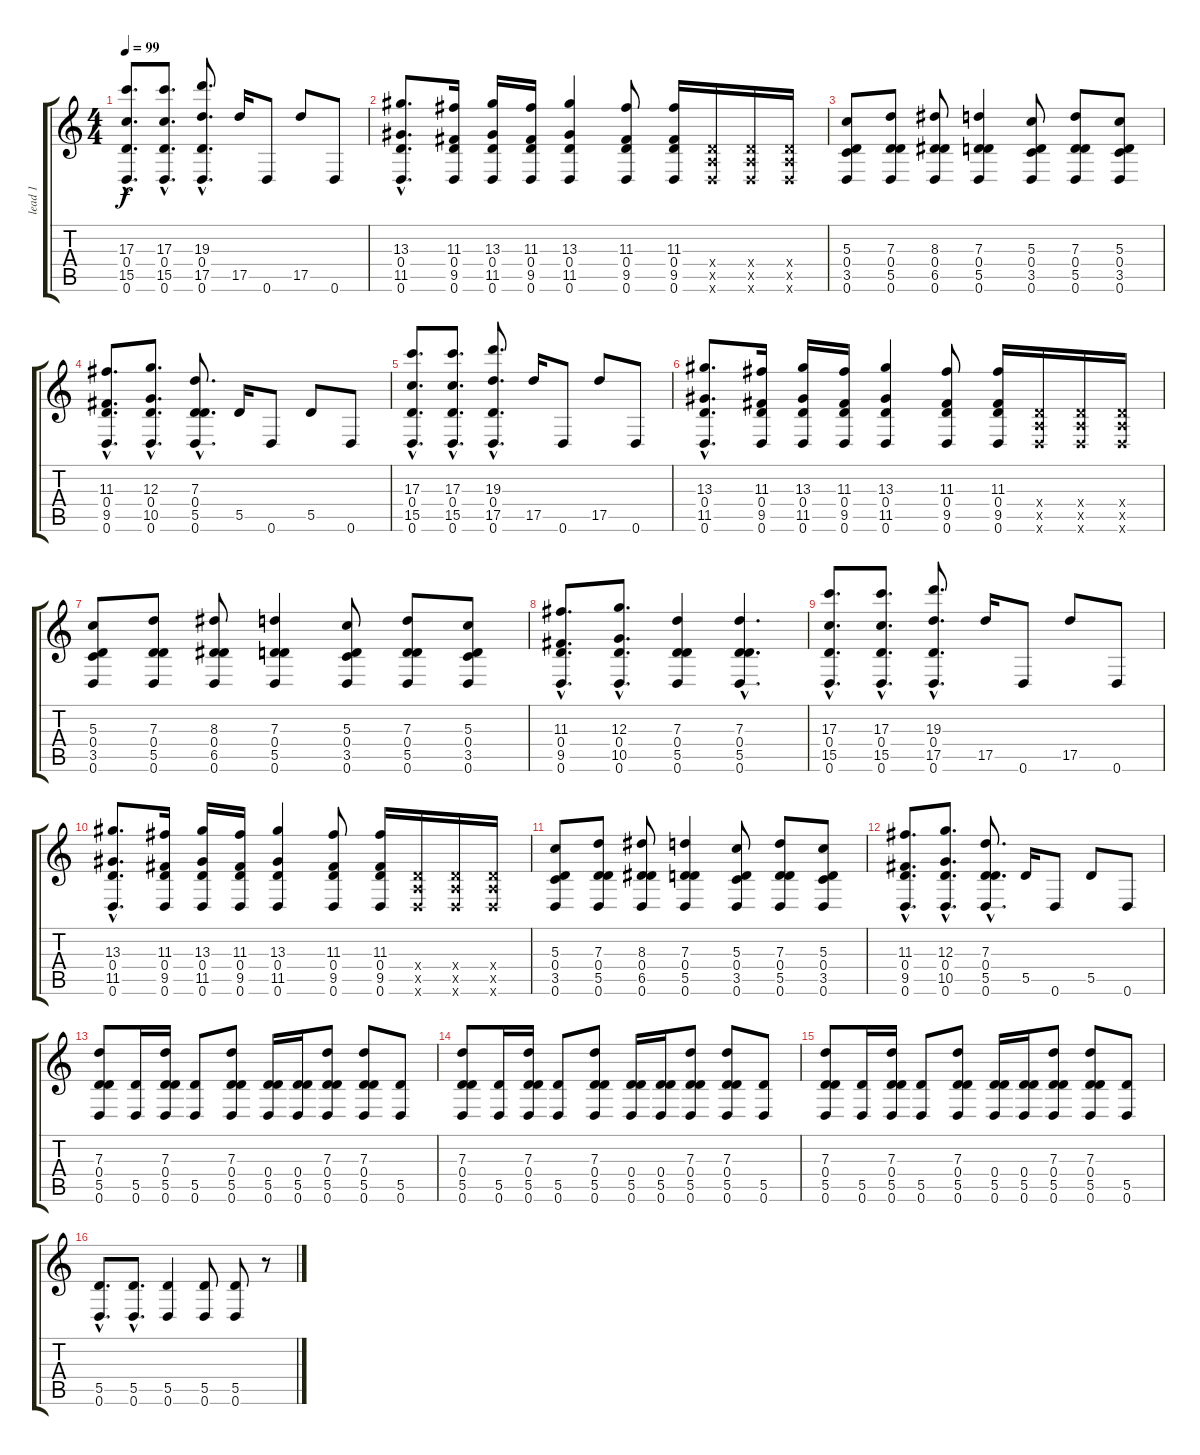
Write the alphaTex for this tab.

\track ("lead 1" "lead 1") {instrument electricguitarclean}
\staff {score tabs}
\tuning (E4 B3 G3 D3 A2 D2) {hide}
\ts (4 4)
\tempo 99
\clef g2
\ks c
(17.3{hac} 0.4{hac} 15.5{hac} 0.6{hac}).8{d dy f volume 13 balance 16 instrument electricguitarclean} (17.3{hac} 0.4{hac} 15.5{hac} 0.6{hac}).8{d} (19.3{hac} 0.4{hac} 17.5{hac} 0.6{hac}).8{d} 17.5.16 0.6.8 17.5.8 0.6.8 |
(13.3{hac} 0.4{hac} 11.5{hac} 0.6{hac}).8{d} (11.3 0.4 9.5 0.6).16 (13.3 0.4 11.5 0.6).16 (11.3 0.4 9.5 0.6).16 (13.3 0.4 11.5 0.6).4 (11.3 0.4 9.5 0.6).8 (11.3 0.4 9.5 0.6).16 (0.4{x} 0.5{x} 0.6{x}).16 (0.4{x} 0.5{x} 0.6{x}).16 (0.4{x} 0.5{x} 0.6{x}).16 |
(5.3 0.4 3.5 0.6).8 (7.3 0.4 5.5 0.6).8 (8.3 0.4 6.5 0.6).8 (7.3 0.4 5.5 0.6).4 (5.3 0.4 3.5 0.6).8 (7.3 0.4 5.5 0.6).8 (5.3 0.4 3.5 0.6).8 |
(11.3{hac} 0.4{hac} 9.5{hac} 0.6{hac}).8{d} (12.3{hac} 0.4{hac} 10.5{hac} 0.6{hac}).8{d} (7.3{hac} 0.4{hac} 5.5{hac} 0.6{hac}).8{d} 5.5.16 0.6.8 5.5.8 0.6.8 |
(17.3{hac} 0.4{hac} 15.5{hac} 0.6{hac}).8{d} (17.3{hac} 0.4{hac} 15.5{hac} 0.6{hac}).8{d} (19.3{hac} 0.4{hac} 17.5{hac} 0.6{hac}).8{d} 17.5.16 0.6.8 17.5.8 0.6.8 |
(13.3{hac} 0.4{hac} 11.5{hac} 0.6{hac}).8{d} (11.3 0.4 9.5 0.6).16 (13.3 0.4 11.5 0.6).16 (11.3 0.4 9.5 0.6).16 (13.3 0.4 11.5 0.6).4 (11.3 0.4 9.5 0.6).8 (11.3 0.4 9.5 0.6).16 (0.4{x} 0.5{x} 0.6{x}).16 (0.4{x} 0.5{x} 0.6{x}).16 (0.4{x} 0.5{x} 0.6{x}).16 |
(5.3 0.4 3.5 0.6).8 (7.3 0.4 5.5 0.6).8 (8.3 0.4 6.5 0.6).8 (7.3 0.4 5.5 0.6).4 (5.3 0.4 3.5 0.6).8 (7.3 0.4 5.5 0.6).8 (5.3 0.4 3.5 0.6).8 |
(11.3{hac} 0.4{hac} 9.5{hac} 0.6{hac}).8{d} (12.3{hac} 0.4{hac} 10.5{hac} 0.6{hac}).8{d} (7.3 0.4 5.5 0.6).4 (7.3{hac} 0.4{hac} 5.5{hac} 0.6{hac}).4{d} |
(17.3{hac} 0.4{hac} 15.5{hac} 0.6{hac}).8{d volume 13 balance 16 instrument electricguitarclean} (17.3{hac} 0.4{hac} 15.5{hac} 0.6{hac}).8{d} (19.3{hac} 0.4{hac} 17.5{hac} 0.6{hac}).8{d} 17.5.16 0.6.8 17.5.8 0.6.8 |
(13.3{hac} 0.4{hac} 11.5{hac} 0.6{hac}).8{d} (11.3 0.4 9.5 0.6).16 (13.3 0.4 11.5 0.6).16 (11.3 0.4 9.5 0.6).16 (13.3 0.4 11.5 0.6).4 (11.3 0.4 9.5 0.6).8 (11.3 0.4 9.5 0.6).16 (0.4{x} 0.5{x} 0.6{x}).16 (0.4{x} 0.5{x} 0.6{x}).16 (0.4{x} 0.5{x} 0.6{x}).16 |
(5.3 0.4 3.5 0.6).8 (7.3 0.4 5.5 0.6).8 (8.3 0.4 6.5 0.6).8 (7.3 0.4 5.5 0.6).4 (5.3 0.4 3.5 0.6).8 (7.3 0.4 5.5 0.6).8 (5.3 0.4 3.5 0.6).8 |
(11.3{hac} 0.4{hac} 9.5{hac} 0.6{hac}).8{d} (12.3{hac} 0.4{hac} 10.5{hac} 0.6{hac}).8{d} (7.3{hac} 0.4{hac} 5.5{hac} 0.6{hac}).8{d} 5.5.16 0.6.8 5.5.8 0.6.8 |
(7.3 0.4 5.5 0.6).8{volume 9} (5.5 0.6).16 (7.3 0.4 5.5 0.6).16 (5.5 0.6).8 (7.3 0.4 5.5 0.6).8 (0.4 5.5 0.6).16 (0.4 5.5 0.6).16 (7.3 0.4 5.5 0.6).8 (7.3 0.4 5.5 0.6).8 (5.5 0.6).8 |
(7.3 0.4 5.5 0.6).8 (5.5 0.6).16 (7.3 0.4 5.5 0.6).16 (5.5 0.6).8 (7.3 0.4 5.5 0.6).8 (0.4 5.5 0.6).16 (0.4 5.5 0.6).16 (7.3 0.4 5.5 0.6).8 (7.3 0.4 5.5 0.6).8 (5.5 0.6).8 |
(7.3 0.4 5.5 0.6).8 (5.5 0.6).16 (7.3 0.4 5.5 0.6).16 (5.5 0.6).8 (7.3 0.4 5.5 0.6).8 (0.4 5.5 0.6).16 (0.4 5.5 0.6).16 (7.3 0.4 5.5 0.6).8 (7.3 0.4 5.5 0.6).8 (5.5 0.6).8 |
(5.5{hac} 0.6{hac}).8{d} (5.5{hac} 0.6{hac}).8{d} (5.5 0.6).4 (5.5 0.6).8 (5.5 0.6).8 r.8
